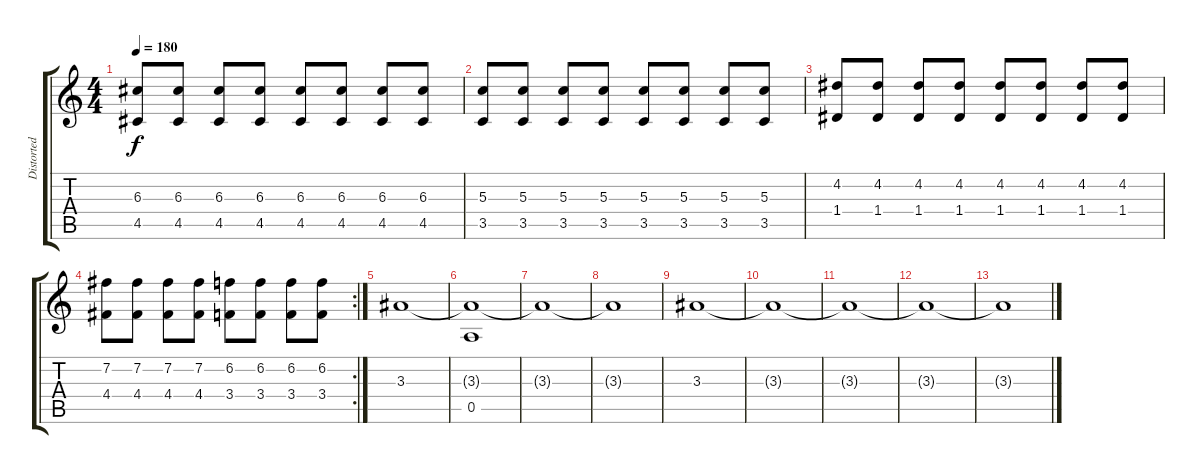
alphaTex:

\track ("Distorted Guitarist" "Distorted ") {instrument distortionguitar}
\staff {score tabs}
\tuning (E4 B3 G3 D3 A2 D2) {hide}
\ts (4 4)
\tempo 180
\clef g2
\ks c
(6.3 4.5).8{dy f} (6.3 4.5).8 (6.3 4.5).8 (6.3 4.5).8 (6.3 4.5).8 (6.3 4.5).8 (6.3 4.5).8 (6.3 4.5).8 |
(5.3 3.5).8 (5.3 3.5).8 (5.3 3.5).8 (5.3 3.5).8 (5.3 3.5).8 (5.3 3.5).8 (5.3 3.5).8 (5.3 3.5).8 |
(4.2 1.4).8 (4.2 1.4).8 (4.2 1.4).8 (4.2 1.4).8 (4.2 1.4).8 (4.2 1.4).8 (4.2 1.4).8 (4.2 1.4).8 |
\rc 2
(7.2 4.4).8 (7.2 4.4).8 (7.2 4.4).8 (7.2 4.4).8 (6.2 3.4).8 (6.2 3.4).8 (6.2 3.4).8 (6.2 3.4).8 |
3.3.1 |
(3.3{t} 0.5).1 |
3.3{t}.1 |
3.3{t}.1 |
3.3.1 |
3.3{t}.1 |
3.3{t}.1 |
3.3{t}.1 |
3.3{t}.1
